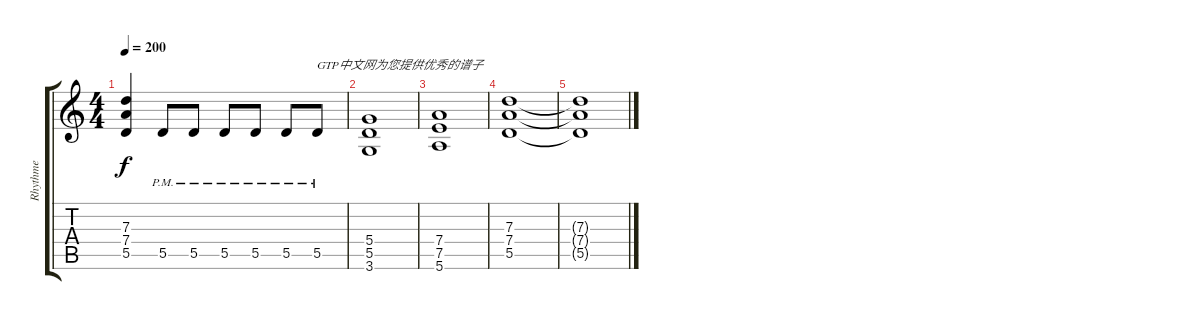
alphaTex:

\track ("Rhythme" "Rhythme") {instrument distortionguitar}
\staff {score tabs}
\tuning (E4 B3 G3 D3 A2 E2) {hide}
\ts (4 4)
\tempo 200
\clef g2
\ks c
(7.3 7.4 5.5).4{dy f} 5.5{pm}.8 5.5{pm}.8 5.5{pm}.8 5.5{pm}.8 5.5{pm}.8 5.5{pm}.8{txt "GTP中文网为您提供优秀的谱子"} |
(5.4 5.5 3.6).1 |
(7.4 7.5 5.6).1 |
(7.3 7.4 5.5).1 |
(7.3{t} 7.4{t} 5.5{t}).1
